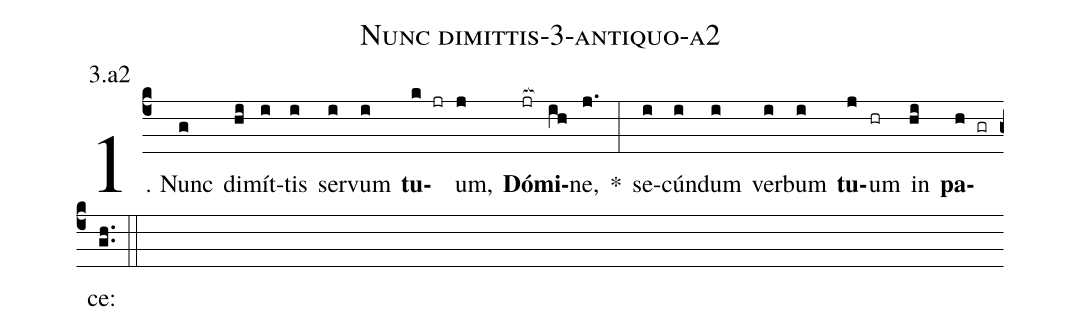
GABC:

name: Nunc dimittis-3-antiquo-a2;
annotation: 3.a2;
%%
(c4)1. Nunc(g) di(hi)mít(i)tis(i) ser(i)vum(i) <b>tu</b>(k jr)um,(j) <b>Dó</b>(jr[ocb:1{])<b>mi</b>(ih[ocb:0}])ne,(j.) *(:) se(i)cún(i)dum(i) ver(i)bum(i) <b>tu</b>(j)um(hr) in(hi) <b>pa</b>(h gr)ce:(gh..) (::)
